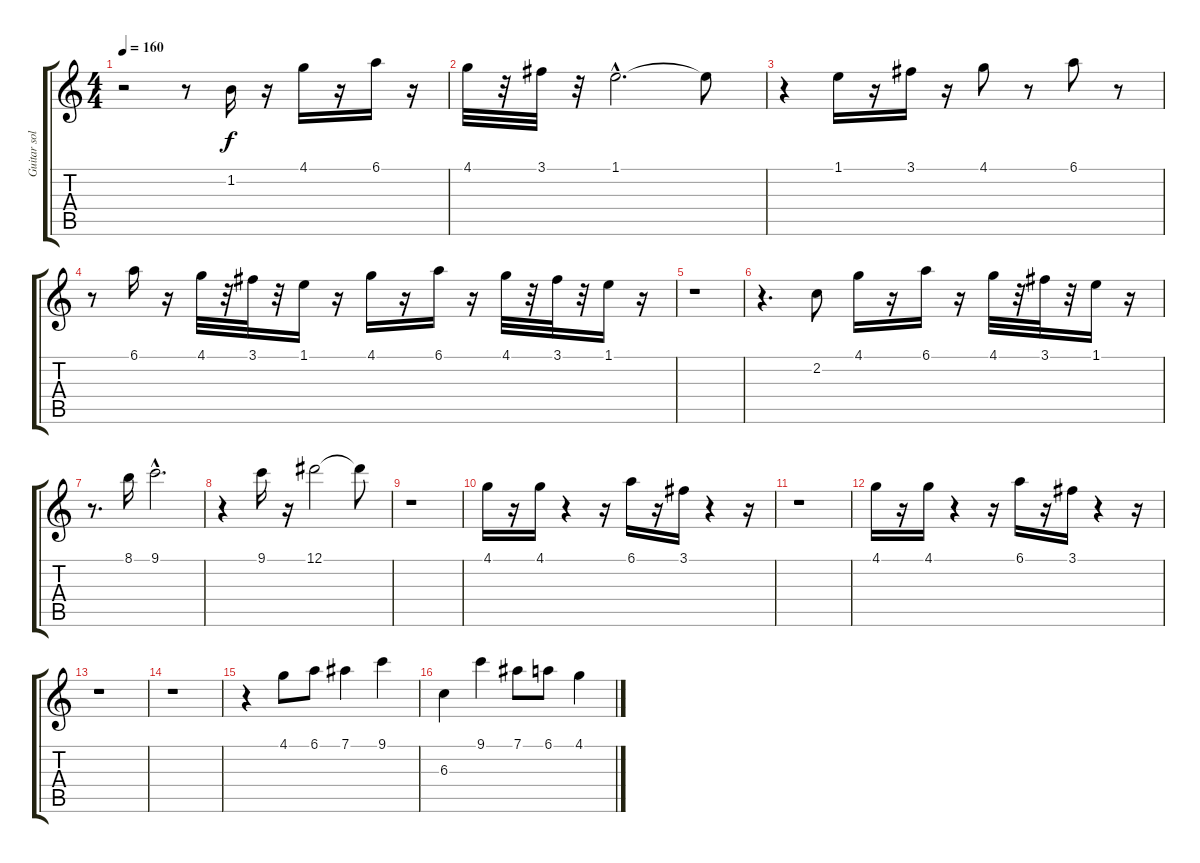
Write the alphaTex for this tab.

\track ("Guitar solo 2" "Guitar sol") {instrument overdrivenguitar}
\staff {score tabs}
\tuning (Eb4 Bb3 Gb3 Db3 Ab2 Eb2) {hide}
\ts (4 4)
\tempo 160
\clef g2
\ks c
r.2{dy f} r.8 1.2.16 r.16 4.1.16 r.16 6.1.16 r.16 |
4.1.32 r.32 3.1.32 r.32 1.1{hac}.2{d} 1.1{t}.8 |
r.4 1.1.16 r.16 3.1.16 r.16 4.1.8 r.8 6.1.8 r.8 |
r.8 6.1.16 r.16 4.1.32 r.32 3.1.32 r.32 1.1.16 r.16 4.1.16 r.16 6.1.16 r.16 4.1.32 r.32 3.1.32 r.32 1.1.16 r.16 |
r.1 |
r.4{d} 2.2.8 4.1.16 r.16 6.1.16 r.16 4.1.32 r.32 3.1.32 r.32 1.1.16 r.16 |
r.8{d} 8.1.16 9.1{hac}.2{d} |
r.4 9.1.16 r.16 12.1.2 12.1{t}.8 |
r.1 |
4.1.16 r.16 4.1.16 r.4 r.16 6.1.16 r.16 3.1.16 r.4 r.16 |
r.1 |
4.1.16 r.16 4.1.16 r.4 r.16 6.1.16 r.16 3.1.16 r.4 r.16 |
r.1 |
r.1 |
r.4 4.1.8 6.1.8 7.1.4 9.1.4 |
6.3.4 9.1.4 7.1.8 6.1.8 4.1.4
